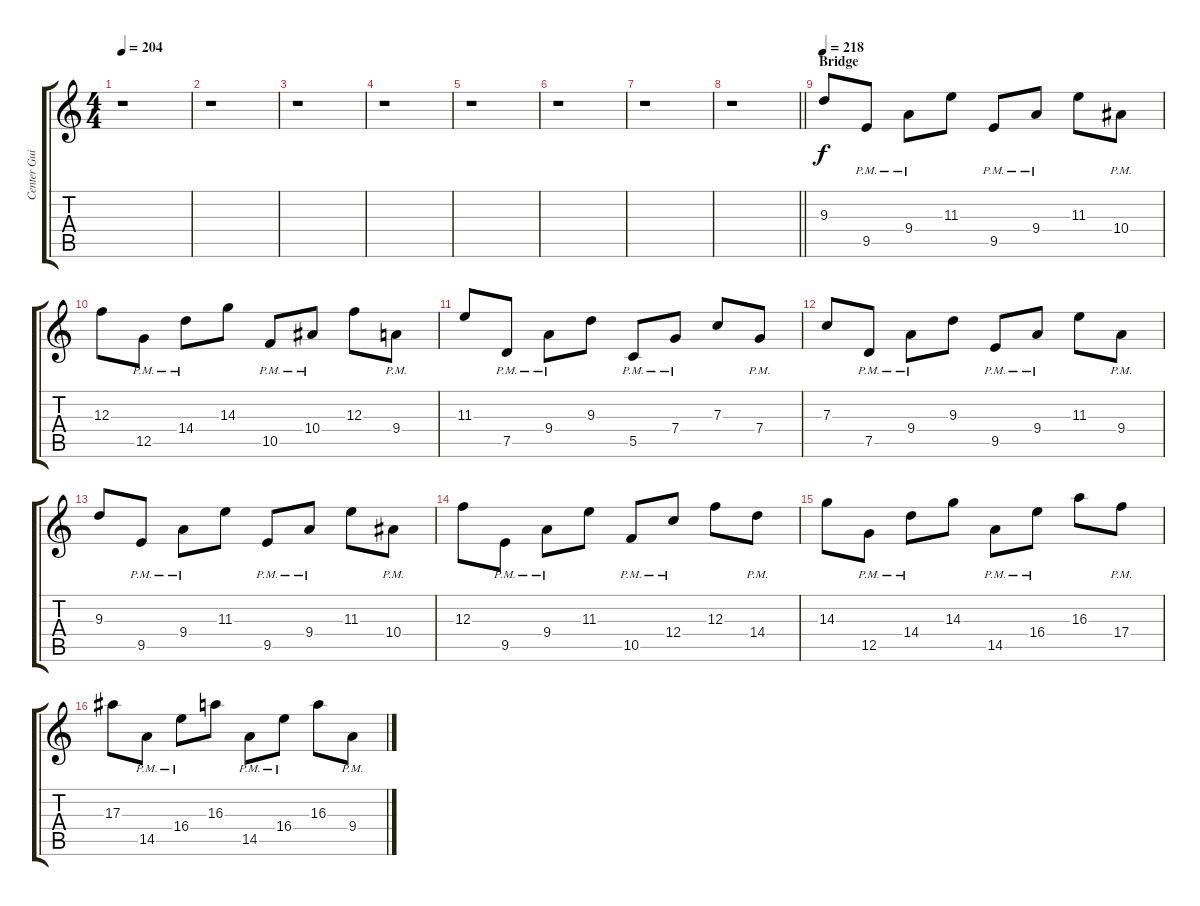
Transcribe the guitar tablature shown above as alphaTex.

\track ("Center Guitar II" "Center Gui") {instrument distortionguitar}
\staff {score tabs}
\tuning (D4 A3 F3 C3 G2 D2) {hide}
\ts (4 4)
\tempo 204
\clef g2
\ks c
r.1{dy f} |
r.1 |
r.1 |
r.1 |
r.1 |
r.1 |
r.1 |
\barLineRight lightlight
r.1 |
\section ("" "Bridge")
\tempo 218
9.3.8 9.5{pm}.8 9.4{pm}.8 11.3.8 9.5{pm}.8 9.4{pm}.8 11.3.8 10.4{pm}.8 |
12.3.8 12.5{pm}.8 14.4{pm}.8 14.3.8 10.5{pm}.8 10.4{pm}.8 12.3.8 9.4{pm}.8 |
11.3.8 7.5{pm}.8 9.4{pm}.8 9.3.8 5.5{pm}.8 7.4{pm}.8 7.3.8 7.4{pm}.8 |
7.3.8 7.5{pm}.8 9.4{pm}.8 9.3.8 9.5{pm}.8 9.4{pm}.8 11.3.8 9.4{pm}.8 |
9.3.8 9.5{pm}.8 9.4{pm}.8 11.3.8 9.5{pm}.8 9.4{pm}.8 11.3.8 10.4{pm}.8 |
12.3.8 9.5{pm}.8 9.4{pm}.8 11.3.8 10.5{pm}.8 12.4{pm}.8 12.3.8 14.4{pm}.8 |
14.3.8 12.5{pm}.8 14.4{pm}.8 14.3.8 14.5{pm}.8 16.4{pm}.8 16.3.8 17.4{pm}.8 |
17.3.8 14.5{pm}.8 16.4{pm}.8 16.3.8 14.5{pm}.8 16.4{pm}.8 16.3.8 9.4{pm}.8
